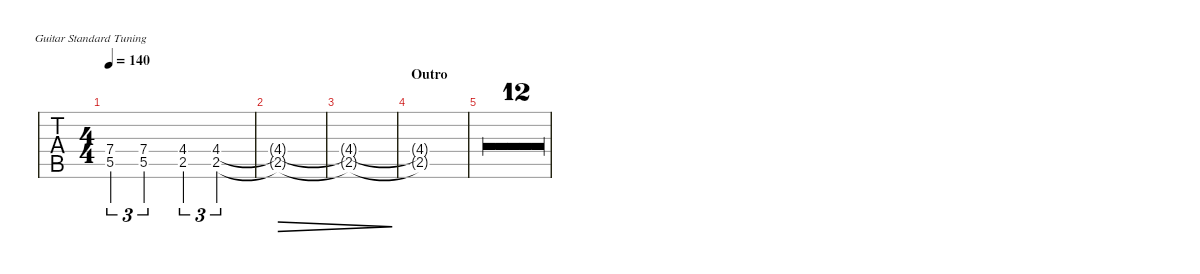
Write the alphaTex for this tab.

\defaultSystemsLayout 4
\hideDynamics
\bracketExtendMode nobrackets
\otherSystemsTrackNameOrientation horizontal
\track ("Rhythm Guitar 1" "     ") {multiBarRest instrument distortionguitar}
\staff {tabs}
\tuning (E4 B3 G3 D3 A2 E2)
\ts (4 4)
\beaming (8 2 2 2 2)
\tempo 140
\clef g2
\ks c
(5.5{ac} 7.4{ac}).4{tu (3 2) dy mf} (5.5{ac} 7.4{ac}).2{tu (3 2)} (2.5{ac} 4.4{ac acc #}).4{tu (3 2)} (2.5{ac} 4.4{ac acc #}).2{tu (3 2)} |
(2.5{t} 4.4{t acc #}).1{dec} |
(4.4{t acc #} 2.5{t}).1{dec} |
\section ("" "Outro")
(4.4{t acc #} 2.5{t}).1 |
r.1 |
r.1 |
r.1 |
r.1 |
r.1 |
r.1 |
r.1 |
r.1 |
r.1 |
r.1 |
r.1 |
\tempo 140
r.1
